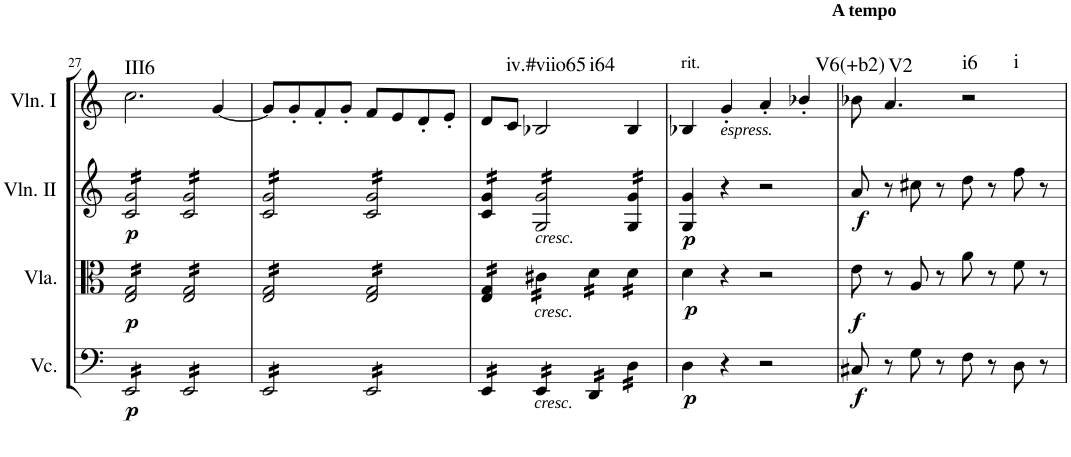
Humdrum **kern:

**kern	**dynam	**kern	**dynam	**kern	**dynam	**kern	**harte
*part4	*part4	*part3	*part3	*part2	*part2	*part1	*part1
*staff4	*staff4	*staff3	*staff3	*staff2	*staff2	*staff1	*
*I"Violoncello	*	*I"Viola	*	*I"Violin II	*	*I"Violin I	*
*I'Vc.	*	*I'Vla.	*	*I'Vln. II	*	*I'Vln. I	*
!!LO:PB:g=z
*clefF4	*	*clefC3	*	*clefG2	*	*clefG2	*
*k[]	*	*k[]	*	*k[]	*	*k[]	*
*M4/4	*	*M4/4	*	*M4/4	*	*M4/4	*
*met(c)	*	*met(c)	*	*met(c)	*	*met(c)	*
=27	=27	=27	=27	=27	=27	=27	=27
!	!LO:DY:b	!	!LO:DY:b	!	!LO:DY:b	!	!LO:H:kt=III6
*tremolo	*	*	*	*	*	*	*
*	*	*tremolo	*	*	*	*	*
*	*	*	*	*tremolo	*	*	*
16EE/LL	p	16E/ 16G/LL	p	16c/ 16g/LL	p	2.cc\	N
16EE/	.	16E/ 16G/	.	16c/ 16g/	.	.	.
16EE/	.	16E/ 16G/	.	16c/ 16g/	.	.	.
16EE/	.	16E/ 16G/	.	16c/ 16g/	.	.	.
16EE/	.	16E/ 16G/	.	16c/ 16g/	.	.	.
16EE/	.	16E/ 16G/	.	16c/ 16g/	.	.	.
16EE/	.	16E/ 16G/	.	16c/ 16g/	.	.	.
16EE/JJ	.	16E/ 16G/JJ	.	16c/ 16g/JJ	.	.	.
16EE/LL	.	16E/ 16G/LL	.	16c/ 16g/LL	.	.	.
16EE/	.	16E/ 16G/	.	16c/ 16g/	.	.	.
16EE/	.	16E/ 16G/	.	16c/ 16g/	.	.	.
16EE/	.	16E/ 16G/	.	16c/ 16g/	.	.	.
16EE/	.	16E/ 16G/	.	16c/ 16g/	.	[4g/	.
16EE/	.	16E/ 16G/	.	16c/ 16g/	.	.	.
16EE/	.	16E/ 16G/	.	16c/ 16g/	.	.	.
16EE/JJ	.	16E/ 16G/JJ	.	16c/ 16g/JJ	.	.	.
=28	=28	=28	=28	=28	=28	=28	=28
16EE/LL	.	16E/ 16G/LL	.	16c/ 16g/LL	.	8g/L]	.
16EE/	.	16E/ 16G/	.	16c/ 16g/	.	.	.
16EE/	.	16E/ 16G/	.	16c/ 16g/	.	8g'/	.
16EE/	.	16E/ 16G/	.	16c/ 16g/	.	.	.
16EE/	.	16E/ 16G/	.	16c/ 16g/	.	8f'/	.
16EE/	.	16E/ 16G/	.	16c/ 16g/	.	.	.
16EE/	.	16E/ 16G/	.	16c/ 16g/	.	8g'/J	.
16EE/JJ	.	16E/ 16G/JJ	.	16c/ 16g/JJ	.	.	.
16EE/LL	.	16E/ 16G/LL	.	16c/ 16g/LL	.	8f/L	.
16EE/	.	16E/ 16G/	.	16c/ 16g/	.	.	.
16EE/	.	16E/ 16G/	.	16c/ 16g/	.	8e/	.
16EE/	.	16E/ 16G/	.	16c/ 16g/	.	.	.
16EE/	.	16E/ 16G/	.	16c/ 16g/	.	8d'/	.
16EE/	.	16E/ 16G/	.	16c/ 16g/	.	.	.
16EE/	.	16E/ 16G/	.	16c/ 16g/	.	8e'/J	.
16EE/JJ	.	16E/ 16G/JJ	.	16c/ 16g/JJ	.	.	.
=29	=29	=29	=29	=29	=29	=29	=29
16EE/LL	.	16E/ 16G/LL	.	16c/ 16g/LL	.	8d/L	.
16EE/	.	16E/ 16G/	.	16c/ 16g/	.	.	.
16EE/	.	16E/ 16G/	.	16c/ 16g/	.	8c/J	.
16EE/JJ	.	16E/ 16G/JJ	.	16c/ 16g/JJ	.	.	.
!	!	!	!	!LO:TX:b:i:t=cresc.	!	!	!
!	!	!LO:TX:b:i:t=cresc.	!	!	!	!	!
!LO:TX:b:i:t=cresc.	!	!	!	!	!	!	!LO:H:n=1:kt=iv.#viio65
!	!	!	!	!	!	!	!LO:H:n=2:kt=i64
16EE/LL	.	16c#X\LL	.	16G/ 16g/LL	.	2B-X/	N N
16EE/	.	16c#X\	.	16G/ 16g/	.	.	.
16EE/	.	16c#X\	.	16G/ 16g/	.	.	.
16EE/JJ	.	16c#X\JJ	.	16G/ 16g/	.	.	.
16DD/LL	.	16d\LL	.	16G/ 16g/	.	.	.
16DD/	.	16d\	.	16G/ 16g/	.	.	.
16DD/	.	16d\	.	16G/ 16g/	.	.	.
16DD/JJ	.	16d\JJ	.	16G/ 16g/JJ	.	.	.
16D\LL	.	16d\LL	.	16G/ 16g/LL	.	4B-/	.
16D\	.	16d\	.	16G/ 16g/	.	.	.
16D\	.	16d\	.	16G/ 16g/	.	.	.
16D\JJ	.	16d\JJ	.	16G/ 16g/JJ	.	.	.
*	*	*	*	*Xtremolo	*	*	*
*	*	*Xtremolo	*	*	*	*	*
*Xtremolo	*	*	*	*	*	*	*
=30	=30	=30	=30	=30	=30	=30	=30
!	!	!	!	!	!	!LO:TX:a:t=rit.	!
!	!LO:DY:b	!	!LO:DY:b	!	!LO:DY:b	!	!
4D\	p	4d\	p	4G/ 4g/	p	4B-X/	.
!	!	!	!	!	!	!LO:TX:b:i:t=espress.	!
4r	.	4r	.	4r	.	4g'/	.
2r	.	2r	.	2r	.	4a'/	.
.	.	.	.	.	.	4b-X'/	.
=31	=31	=31	=31	=31	=31	=31	=31
!	!	!	!	!	!	!LO:TX:a:B:t=A tempo	!
!	!LO:DY:b	!	!LO:DY:b	!	!LO:DY:b	!	!LO:H:kt=V6(+b2)
8C#X/	f	8e\	f	8a/	f	8b-X\	N
!	!	!	!	!	!	!	!LO:H:kt=V2
8r	.	8r	.	8r	.	4.a/	N
8G\	.	8A/	.	8cc#X\	.	.	.
8r	.	8r	.	8r	.	.	.
!	!	!	!	!	!	!	!LO:H:n=1:kt=i6
!	!	!	!	!	!	!	!LO:H:n=2:kt=i
8F\	.	8a\	.	8dd\	.	2r	N N
8r	.	8r	.	8r	.	.	.
8D\	.	8f\	.	8ff\	.	.	.
8r	.	8r	.	8r	.	.	.
=	=	=	=	=	=	=	=
*-	*-	*-	*-	*-	*-	*-	*-
